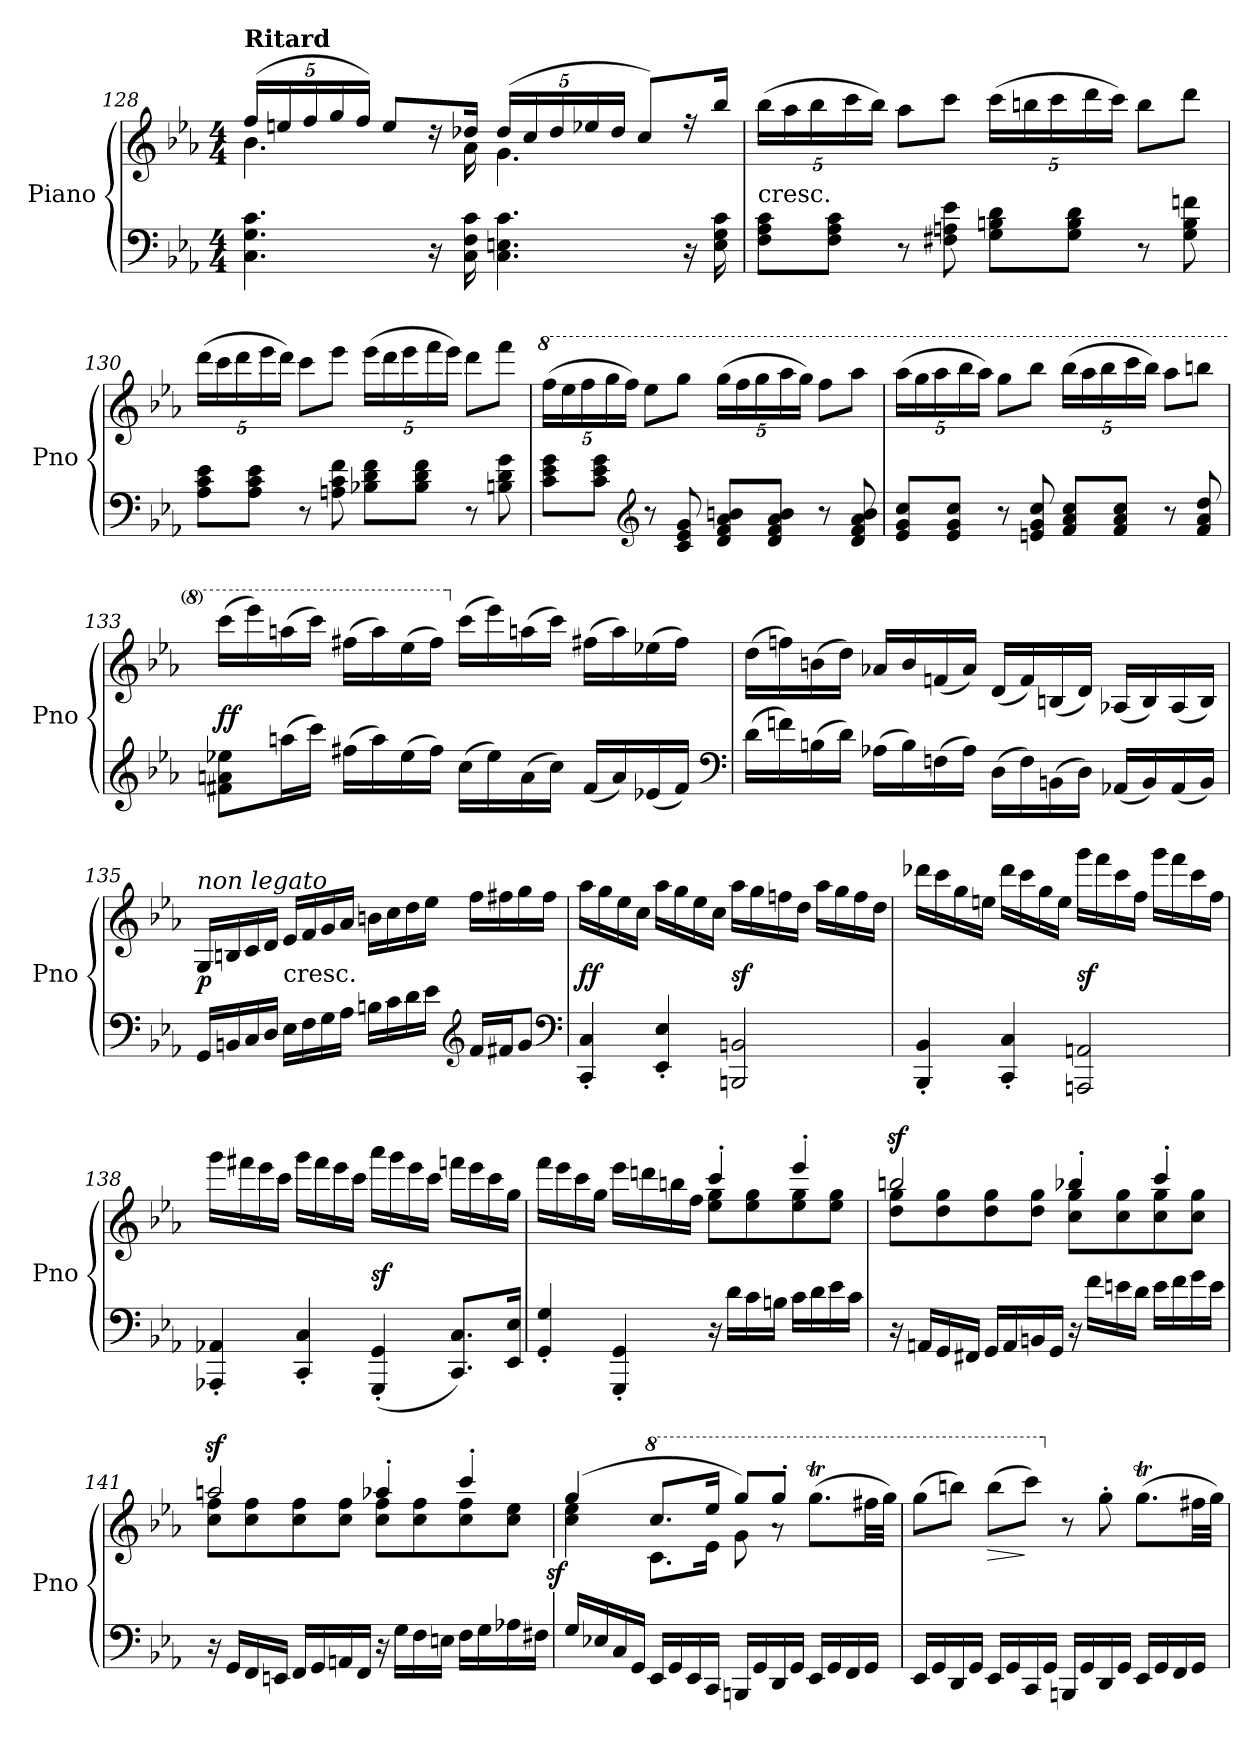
**kern	**kern	**dynam
*part1	*part1	*part1
*staff2	*staff1	*staff1/2
*I"Piano	*	*
*I'Pno	*	*
*clefF4	*clefG2	*
*k[b-e-a-]	*k[b-e-a-]	*
*M4/4	*M4/4	*
=128	=128	=128
*	*^	*
!	!LO:TX:a:B:t=Ritard	!	!
4.C 4.G 4.c	(20ffLL	4.b-	.
.	20een	.	.
.	20ff	.	.
.	20gg	.	.
.	20ffJJ)	.	.
.	8eeL	.	.
16r	16rdd	16ryy	.
16C 16F 16c	16dd-XJk	16a-	.
4.C 4.En 4.c	(20dd-LL	4.g	.
.	20cc	.	.
.	20dd-	.	.
.	20ee-X	.	.
.	20dd-JJ	.	.
.	8ccL)	.	.
16r	16r	8ryy	.
16E 16G 16c	16bb-Jk	.	.
*	*v	*v	*
=129	=129	=129
*	*MM90	*
!	!LO:TX:c:t=cresc.	!
8F 8A- 8cL	(20bb-LL	.
.	20aa-	.
.	20bb-	.
8F 8A- 8cJ	.	.
.	20ccc	.
.	20bb-JJ)	.
8r	8aa-L	.
8F#X 8An 8e-	8cccJ	.
8G 8Bn 8dL	(20cccLL	.
.	20bbn	.
.	20ccc	.
8G 8B 8dJ	.	.
.	20ddd	.
.	20cccJJ)	.
8r	8bbL	.
8G 8B 8fn	8dddJ	.
=130	=130	=130
*	*MM100	*
8A- 8c 8e-L	(20dddLL	.
.	20ccc	.
.	20ddd	.
8A- 8c 8e-J	.	.
.	20eee-	.
.	20dddJJ)	.
8r	8cccL	.
8An 8c 8f	8eee-J	.
8B-X 8d 8fL	(20eee-LL	.
.	20ddd	.
.	20eee-	.
8B- 8d 8fJ	.	.
.	20fff	.
.	20eee-JJ)	.
8r	8dddL	.
8Bn 8d 8g	8fffJ	.
=131	=131	=131
*	*8va	*
*	*MM105	*
8c 8e- 8gL	(20fffLL	.
.	20eee-	.
.	20fff	.
8c 8e- 8gJ	.	.
.	20ggg	.
.	20fffJJ)	.
*clefG2	*	*
8r	8eee-L	.
8c 8e- 8g	8gggJ	.
8d 8f 8a- 8bnL	(20gggLL	.
.	20fff	.
.	20ggg	.
8d 8f 8a- 8bJ	.	.
.	20aaa-	.
.	20gggJJ)	.
8r	8fffL	.
8d 8f 8a- 8b	8aaa-J	.
=132	=132	=132
*	*MM110	*
8e- 8g 8ccL	(20aaa-LL	.
.	20ggg	.
.	20aaa-	.
8e- 8g 8ccJ	.	.
.	20bbb-	.
.	20aaa-JJ)	.
8r	8gggL	.
8en 8g 8cc	8bbb-J	.
8f 8a- 8ccL	(20bbb-LL	.
.	20aaa-	.
.	20bbb-	.
8f 8a- 8ccJ	.	.
.	20cccc	.
.	20bbb-JJ)	.
8r	8aaa-L	.
8f 8a- 8dd	8bbbnJ	.
=133	=133	=133
*	*MM120	*
8f#X 8an 8ee-XL	(16ccccLL	ff
.	16eeee-)	.
(16aanL	(16aaan	.
16cccJJ)	16ccccJJ)	.
(16ff#XLL	(16fff#XLL	.
16aa)	16aaa)	.
(16ee-	(16eee-	.
16ff#JJ)	16fff#JJ)	.
*	*X8va	*
(16ccLL	(16cccLL	.
16ee-)	16eee-)	.
(16a	(16aan	.
16ccJJ)	16cccJJ)	.
(16f#LL	(16ff#XLL	.
16a)	16aa)	.
(16e-X	(16ee-X	.
16f#JJ)	16ff#JJ)	.
*clefF4	*	*
=134	=134	=134
(16dLL	(16ddLL	.
16fn)	16ffn)	.
(16Bn	(16bn	.
16dJJ)	16ddJJ)	.
(16A-XLL	16a-XLL	.
16B)	16b	.
(16Fn	(16fn	.
16A-JJ)	16a-JJ)	.
(16DLL	(16dLL	.
16F)	16f)	.
(16BBn	(16Bn	.
16DJJ)	16dJJ)	.
(16AA-XLL	(16A-XLL	.
16BB)	16B)	.
(16AA-	(16A-	.
16BBJJ)	16BJJ)	.
=135	=135	=135
!	!LO:TX:a:i:t=non legato	!
16GGLL	16GLL	p
16BBn	16Bn	.
16C	16c	.
16DJJ	16dJJ	.
!	!LO:TX:c:t=cresc.	!
16E-LL	16e-LL	.
16F	16f	.
16G	16g	.
16A-JJ	16a-JJ	.
16BnLL	16bnLL	.
16c	16cc	.
16d	16dd	.
16e-JJ	16ee-JJ	.
*clefG2	*	*
16fLL	16ffLL	.
16f#XJ	16ff#X	.
8gJ	16gg	.
.	16ff#JJ	.
*clefF4	*	*
=136	=136	=136
4CC' 4C'	16aa-LL	ff
.	16gg	.
.	16ee-	.
.	16ccJJ	.
4EE-' 4E-'	16aa-LL	.
.	16gg	.
.	16ee-	.
.	16ccJJ	.
2BBBn 2BBn	16aa-LL	sf
.	16gg	.
.	16ffn	.
.	16ddJJ	.
.	16aa-LL	.
.	16gg	.
.	16ff	.
.	16ddJJ	.
=137	=137	=137
4BBB-' 4BB-'	16ddd-XLL	.
.	16ccc	.
.	16gg	.
.	16eenJJ	.
4CC' 4C'	16ddd-LL	.
.	16ccc	.
.	16gg	.
.	16eeJJ	.
2AAAn 2AAn	16gggLL	sf
.	16fff	.
.	16ccc	.
.	16ffJJ	.
.	16gggLL	.
.	16fff	.
.	16ccc	.
.	16ffJJ	.
=138	=138	=138
4AAA-X' 4AA-X'	16gggLL	.
.	16fff#X	.
.	16eee-	.
.	16cccJJ	.
4CC' 4C'	16gggLL	.
.	16fff#	.
.	16eee-	.
.	16cccJJ	.
(4GGG' 4GG'	16aaa-LL	sf
.	16ggg	.
.	16eee-	.
.	16cccJJ	.
8.CC 8.CL)	16fffnLL	.
.	16eee-	.
.	16ccc	.
16EE- 16E-Jk	16ggJJ	.
=139	=139	=139
*	*^	*
4GG' 4G'	16fffLL	2ryy	.
.	16eee-	.	.
.	16ccc	.	.
.	16ggJJ	.	.
4GGG' 4GG'	16eee-LL	.	.
.	16dddn	.	.
.	16bbn	.	.
.	16ffJJ	.	.
16r	4ccc'	8ee- 8ggL	.
16dLL	.	.	.
16c	.	8ee- 8gg	.
16BnJJ	.	.	.
16cLL	4eee-'	8ee- 8gg	.
16d	.	.	.
16e-	.	8ee- 8ggJ	.
16cJJ	.	.	.
=140	=140	=140	=140
16r	2bbnz>	8dd 8ggL	.
16AAnLL	.	.	.
16GG	.	8dd 8gg	.
16FF#XJJ	.	.	.
16GGLL	.	8dd 8gg	.
16AA	.	.	.
16BBn	.	8dd 8ggJ	.
16GGJJ	.	.	.
16r	4bb-X'	8cc 8ggL	.
16fLL	.	.	.
16en	.	8cc 8gg	.
16dJJ	.	.	.
16eLL	4ccc'	8cc 8gg	.
16f	.	.	.
16g	.	8cc 8ggJ	.
16eJJ	.	.	.
=141	=141	=141	=141
16r	2aanz>	8cc 8ffL	.
16GGLL	.	.	.
16FF	.	8cc 8ff	.
16EEnJJ	.	.	.
16FFLL	.	8cc 8ff	.
16GG	.	.	.
16AAn	.	8cc 8ffJ	.
16FFJJ	.	.	.
16r	4aa-X'	8cc 8ffL	.
16GLL	.	.	.
16F	.	8cc 8ff	.
16EnJJ	.	.	.
16FLL	4ccc'	8cc 8ff	.
16G	.	.	.
16A-X	.	8cc 8ee-J	.
16F#XJJ	.	.	.
=142	=142	=142	=142
!	!	!	!LO:DY:rj
16GLL	(4gg	4cc 4ee-	sf
16E-X	.	.	.
16C	.	.	.
16GGJJ	.	.	.
*	*8va	*	*
16EE-LL	8.cccL	8.ccL	.
16GG	.	.	.
16EE-	.	.	.
16CCJJ	16eee-Jk	16ee-Jk	.
16BBBnLL	8gggL)	8gg	.
16GG	.	.	.
16DD	8ggg'J	8raa	.
16GGJJ	.	.	.
16EE-LL	(8.gggtL	4ryy	.
16GG	.	.	.
16FF	.	.	.
16GGJJ	32fff#XLL	.	.
.	32gggJJJ)	.	.
*	*v	*v	*
=143	=143	=143
16EE-LL	(8gggL	.
16GG	.	.
16DD	8bbbnJ)	.
16GGJJ	.	.
!	!	!LO:HP:b
16EE-LL	(8bbbL	>
16GG	.	.
16CC	8ccccJ)	]
16GGJJ	.	.
*	*X8va	*
16BBBnLL	8r	.
16GG	.	.
16DD	8gg'	.
16GGJJ	.	.
16EE-LL	(8.ggtL	.
16GG	.	.
16FF	.	.
16GGJJ	32ff#XLL	.
.	32ggJJJ)	.
=	=	=
*-	*-	*-
